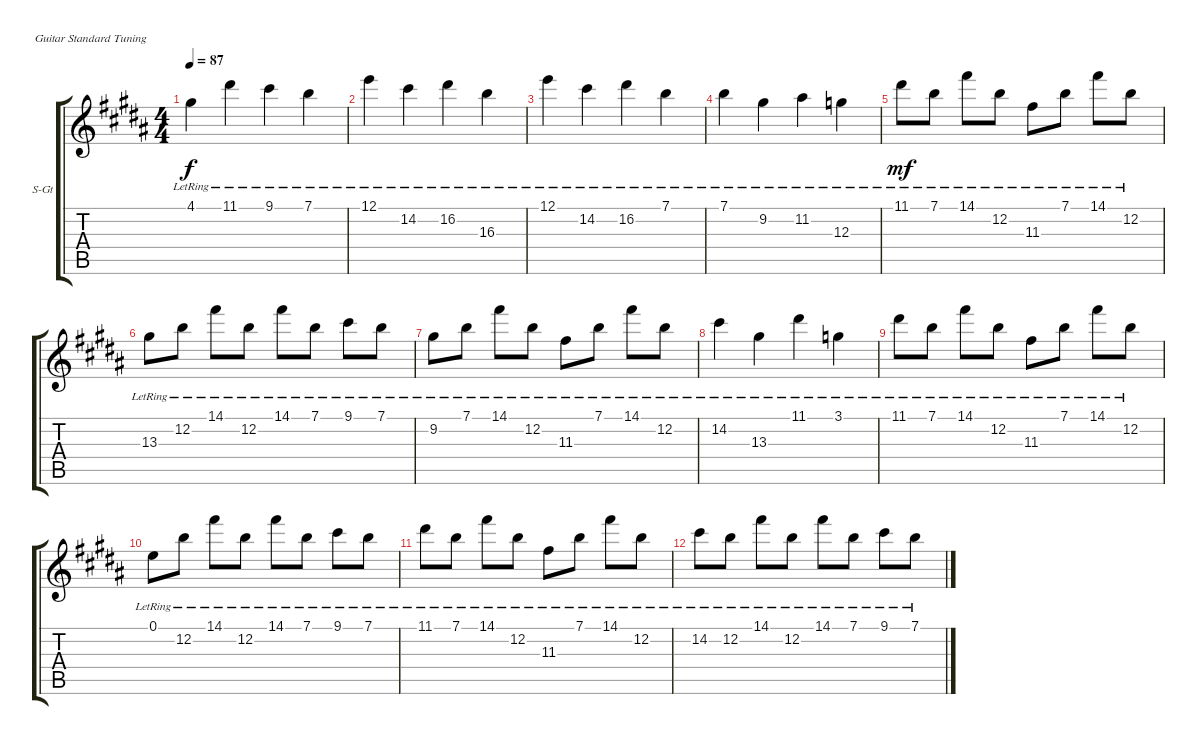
\defaultSystemsLayout 4
\bracketExtendMode groupsimilarinstruments
\firstSystemTrackNameOrientation horizontal
\otherSystemsTrackNameOrientation horizontal
\track ("Steel Guitar" "S-Gt") {instrument acousticguitarsteel}
\staff {score tabs}
\tuning (E4 B3 G3 D3 A2 E2)
\ts (4 4)
\tempo 87
\clef g2
\scale
0.333333
\ks b
4.1{lr}.4{dy f} 11.1{lr}.4 9.1{lr}.4 7.1{lr}.4 |
\scale
0.333333 12.1{lr}.4 14.2{lr}.4 16.2{lr}.4 16.3{lr}.4 |
\scale
0.333333 12.1{lr}.4 14.2{lr}.4 16.2{lr}.4 7.1{lr}.4 |
\scale
0.333333 7.1{lr}.4 9.2{lr}.4 11.2{lr}.4 12.3{lr}.4 |
\scale
0.333333 11.1{lr}.8{dy mf} 7.1{lr}.8 14.1{lr}.8 12.2{lr}.8 11.3{lr}.8 7.1{lr}.8 14.1{lr}.8 12.2{lr}.8 |
\scale
0.333333 13.3{lr}.8 12.2{lr}.8 14.1{lr}.8 12.2{lr}.8 14.1{lr}.8 7.1{lr}.8 9.1{lr}.8 7.1{lr}.8 |
\scale
0.333333 9.2{lr}.8 7.1{lr}.8 14.1{lr}.8 12.2{lr}.8 11.3{lr}.8 7.1{lr}.8 14.1{lr}.8 12.2{lr}.8 |
\scale
0.333333 14.2{lr}.4 13.3{lr}.4 11.1{lr}.4 3.1{lr}.4 |
\scale
0.333333 11.1{lr}.8 7.1{lr}.8 14.1{lr}.8 12.2{lr}.8 11.3{lr}.8 7.1{lr}.8 14.1{lr}.8 12.2{lr}.8 |
\scale
0.333333 0.1{lr}.8 12.2{lr}.8 14.1{lr}.8 12.2{lr}.8 14.1{lr}.8 7.1{lr}.8 9.1{lr}.8 7.1{lr}.8 |
\scale
0.333333 11.1{lr}.8 7.1{lr}.8 14.1{lr}.8 12.2{lr}.8 11.3{lr}.8 7.1{lr}.8 14.1{lr}.8 12.2{lr}.8 |
\scale
0.333333 14.2{lr}.8 12.2{lr}.8 14.1{lr}.8 12.2{lr}.8 14.1{lr}.8 7.1{lr}.8 9.1{lr}.8 7.1{lr}.8 |
\scale
0.333333 |
\scale
0.333333 |
\scale
0.333333 |
\scale
0.333333
